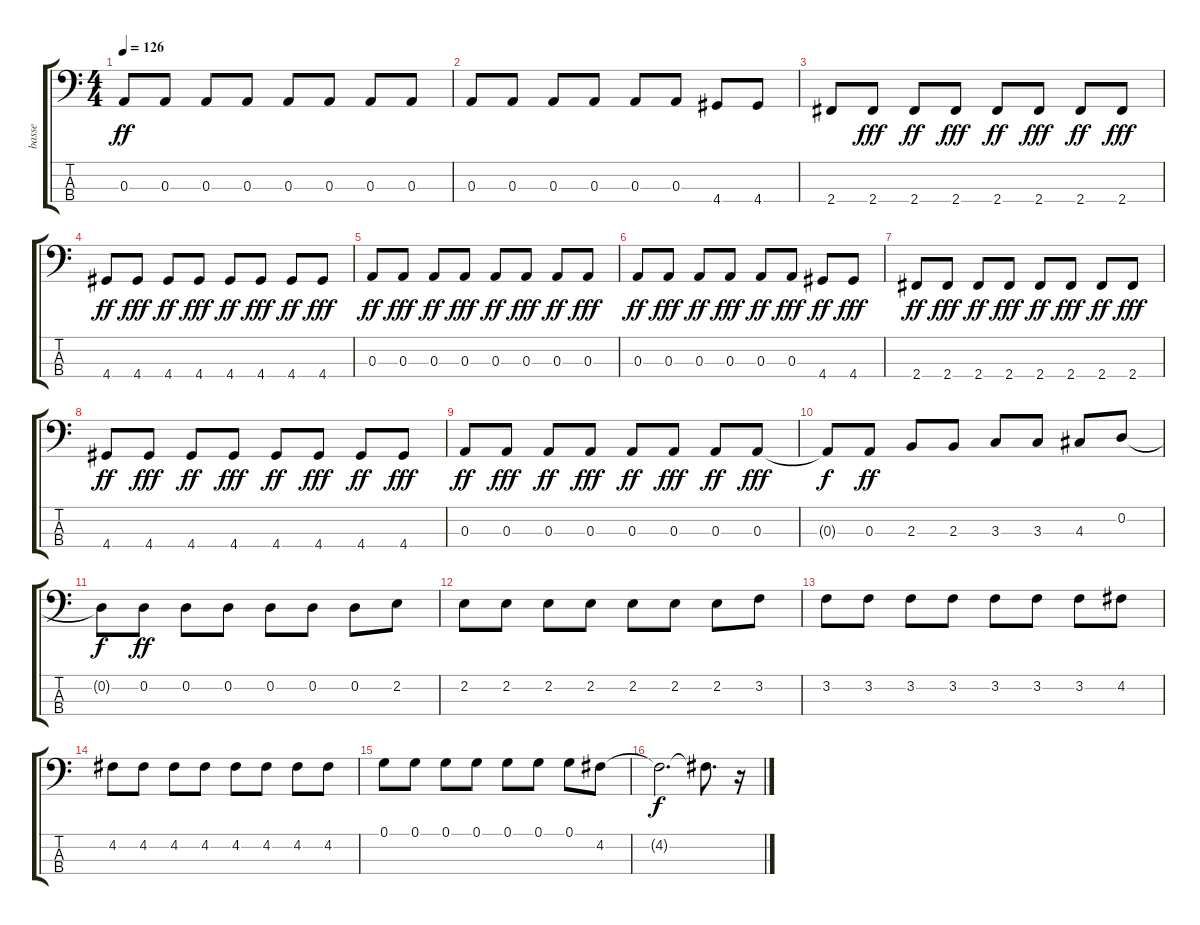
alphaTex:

\track ("basse" "basse") {instrument electricbassfinger}
\staff {score tabs}
\tuning (G2 D2 A1 E1) {hide}
\ts (4 4)
\tempo 126
\clef f4
\ks c
0.3.8{dy ff} 0.3.8 0.3.8 0.3.8 0.3.8 0.3.8 0.3.8 0.3.8 |
0.3.8 0.3.8 0.3.8 0.3.8 0.3.8 0.3.8 4.4.8 4.4.8 |
2.4.8 2.4.8{dy fff} 2.4.8{dy ff} 2.4.8{dy fff} 2.4.8{dy ff} 2.4.8{dy fff} 2.4.8{dy ff} 2.4.8{dy fff} |
4.4.8{dy ff} 4.4.8{dy fff} 4.4.8{dy ff} 4.4.8{dy fff} 4.4.8{dy ff} 4.4.8{dy fff} 4.4.8{dy ff} 4.4.8{dy fff} |
0.3.8{dy ff} 0.3.8{dy fff} 0.3.8{dy ff} 0.3.8{dy fff} 0.3.8{dy ff} 0.3.8{dy fff} 0.3.8{dy ff} 0.3.8{dy fff} |
0.3.8{dy ff} 0.3.8{dy fff} 0.3.8{dy ff} 0.3.8{dy fff} 0.3.8{dy ff} 0.3.8{dy fff} 4.4.8{dy ff} 4.4.8{dy fff} |
2.4.8{dy ff} 2.4.8{dy fff} 2.4.8{dy ff} 2.4.8{dy fff} 2.4.8{dy ff} 2.4.8{dy fff} 2.4.8{dy ff} 2.4.8{dy fff} |
4.4.8{dy ff} 4.4.8{dy fff} 4.4.8{dy ff} 4.4.8{dy fff} 4.4.8{dy ff} 4.4.8{dy fff} 4.4.8{dy ff} 4.4.8{dy fff} |
0.3.8{dy ff} 0.3.8{dy fff} 0.3.8{dy ff} 0.3.8{dy fff} 0.3.8{dy ff} 0.3.8{dy fff} 0.3.8{dy ff} 0.3.8{dy fff} |
0.3{t}.8{dy f} 0.3.8{dy ff} 2.3.8 2.3.8 3.3.8 3.3.8 4.3.8 0.2.8 |
0.2{t}.8{dy f} 0.2.8{dy ff} 0.2.8 0.2.8 0.2.8 0.2.8 0.2.8 2.2.8 |
2.2.8 2.2.8 2.2.8 2.2.8 2.2.8 2.2.8 2.2.8 3.2.8 |
3.2.8 3.2.8 3.2.8 3.2.8 3.2.8 3.2.8 3.2.8 4.2.8 |
4.2.8 4.2.8 4.2.8 4.2.8 4.2.8 4.2.8 4.2.8 4.2.8 |
0.1.8 0.1.8 0.1.8 0.1.8 0.1.8 0.1.8 0.1.8 4.2.8 |
4.2{t}.2{d dy f} 4.2{t}.8{d} r.16
